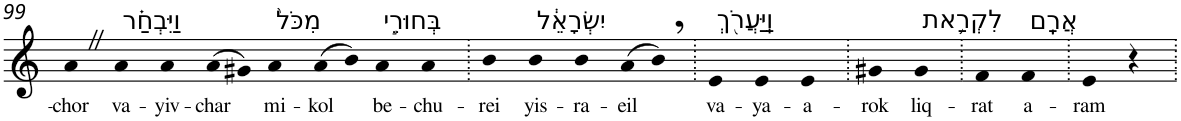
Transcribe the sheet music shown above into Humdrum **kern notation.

**kern	**text
*part1	*part1
*staff1	*staff1
*I"Piano	*
*I'Pno	*
!!LO:PB:g=z
*clefG2	*
*k[]	*
=99	=99
!	!LO:LY:b
4aZ	-chor
!LO:TX:a:t=וַיִּבְחַ֗ר	!
!	!LO:LY:b
4a	va-
!	!LO:LY:b
4a	-yiv-
!	!LO:LY:b
(>8a	-char
8g#X)	.
!LO:TX:a:t=מִכֹּל֙	!
!	!LO:LY:b
4a	mi-
!	!LO:LY:b
(>8a	-kol
8b)	.
!LO:TX:a:t=בְּחוּרֵ֣י	!
!	!LO:LY:b
4a	be-
!	!LO:LY:b
4a	-chu-
=100.	=100.
!	!LO:LY:b
4b	-rei
!LO:TX:a:t=יִשְׂרָאֵ֔ל	!
!	!LO:LY:b
4b	yis-
!	!LO:LY:b
4b	-ra-
!	!LO:LY:b
(>8a	-eil
8b,)	.
=101.	=101.
!LO:TX:a:t=וַֽיַּעֲרֹ֖ךְ	!
!	!LO:LY:b
4e	va-
!	!LO:LY:b
4e	-ya-
!	!LO:LY:b
4e	-a-
=102.	=102.
!	!LO:LY:b
4g#X	-rok
!LO:TX:a:t=לִקְרַ֥את	!
!	!LO:LY:b
4g#	liq-
=103.	=103.
!	!LO:LY:b
4f	-rat
!LO:TX:a:t=אֲרָֽם	!
!	!LO:LY:b
4f	a-
=104.	=104.
!	!LO:LY:b
4e	-ram
4r	.
=.	=.
*-	*-
